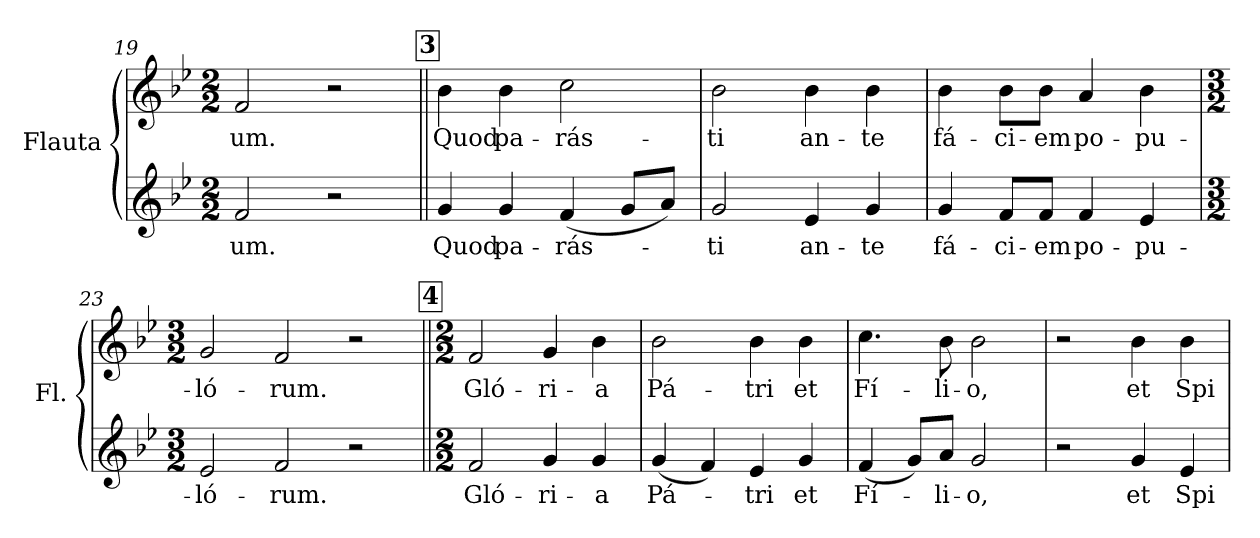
**kern	**text	**kern	**text
*part2	*part2	*part1	*part1
*staff2	*staff2	*staff1	*staff1
*I"Flauta	*	*I"Flauta	*
*I'Fl.	*	*I'Fl.	*
!!LO:LB:g=z
*clefG2	*	*clefG2	*
*k[b-e-]	*	*k[b-e-]	*
*B-:	*	*B-:	*
*M2/2	*	*M2/2	*
=19	=19	=19	=19
!	!LO:LY:b:color=#000000	!	!
!	!	!	!LO:LY:b:color=#000000
2fi/	-um.	2fi/	-um.
2r	.	2r	.
!!LO:REH:place=s1:B:color=#000000:enc=box:fs=13.686:t=3
=20||	=20||	=20||	=20||
!	!LO:LY:b:color=#000000	!	!
!	!	!	!LO:LY:b:color=#000000
4gi/	Quod	4b-i\	Quod
!	!LO:LY:b:color=#000000	!	!
!	!	!	!LO:LY:b:color=#000000
4gi/	pa-	4b-i\	pa-
!	!LO:LY:b:color=#000000	!	!
!	!	!	!LO:LY:b:color=#000000
(4fi/	-rás-	2cci\	-rás-
8gi/L	.	.	.
8ai/J)	.	.	.
=21	=21	=21	=21
!	!LO:LY:b:color=#000000	!	!
!	!	!	!LO:LY:b:color=#000000
2gi/	-ti	2b-i\	-ti
!	!LO:LY:b:color=#000000	!	!
!	!	!	!LO:LY:b:color=#000000
4e-i/	an-	4b-i\	an-
!	!LO:LY:b:color=#000000	!	!
!	!	!	!LO:LY:b:color=#000000
4gi/	-te	4b-i\	-te
=22	=22	=22	=22
!	!LO:LY:b:color=#000000	!	!
!	!	!	!LO:LY:b:color=#000000
4gi/	fá-	4b-i\	fá-
!	!LO:LY:b:color=#000000	!	!
!	!	!	!LO:LY:b:color=#000000
8fi/L	-ci-	8b-i\L	-ci-
!	!LO:LY:b:color=#000000	!	!
!	!	!	!LO:LY:b:color=#000000
8fi/J	-em	8b-i\J	-em
!	!LO:LY:b:color=#000000	!	!
!	!	!	!LO:LY:b:color=#000000
4fi/	po-	4ai/	po-
!	!LO:LY:b:color=#000000	!	!
!	!	!	!LO:LY:b:color=#000000
4e-i/	-pu-	4b-i\	-pu-
=23	=23	=23	=23
*M3/2	*	*M3/2	*
!	!LO:LY:b:color=#000000	!	!
!	!	!	!LO:LY:b:color=#000000
2e-i/	-ló-	2gi/	-ló-
!	!LO:LY:b:color=#000000	!	!
!	!	!	!LO:LY:b:color=#000000
2fi/	-rum.	2fi/	-rum.
2r	.	2r	.
!!LO:REH:place=s1:B:color=#000000:enc=box:fs=13.686:t=4
=24||	=24||	=24||	=24||
*M2/2	*	*M2/2	*
!	!LO:LY:b:color=#000000	!	!
!	!	!	!LO:LY:b:color=#000000
2fi/	Gló-	2fi/	Gló-
!	!LO:LY:b:color=#000000	!	!
!	!	!	!LO:LY:b:color=#000000
4gi/	-ri-	4gi/	-ri-
!	!LO:LY:b:color=#000000	!	!
!	!	!	!LO:LY:b:color=#000000
4gi/	-a	4b-i\	-a
!!LO:LB:g=z
=25	=25	=25	=25
!	!LO:LY:b:color=#000000	!	!
!	!	!	!LO:LY:b:color=#000000
(4gi/	Pá-	2b-i\	Pá-
4fi/)	.	.	.
!	!LO:LY:b:color=#000000	!	!
!	!	!	!LO:LY:b:color=#000000
4e-i/	-tri	4b-i\	-tri
!	!LO:LY:b:color=#000000	!	!
!	!	!	!LO:LY:b:color=#000000
4gi/	et	4b-i\	et
=26	=26	=26	=26
!	!LO:LY:b:color=#000000	!	!
!	!	!	!LO:LY:b:color=#000000
(4fi/	Fí-	4.cci\	Fí-
8gi/L)	.	.	.
!	!LO:LY:b:color=#000000	!	!
!	!	!	!LO:LY:b:color=#000000
8ai/J	-li-	8b-i\	-li-
!	!LO:LY:b:color=#000000	!	!
!	!	!	!LO:LY:b:color=#000000
2gi/	-o,	2b-i\	-o,
=27	=27	=27	=27
2r	.	2r	.
!	!LO:LY:b:color=#000000	!	!
!	!	!	!LO:LY:b:color=#000000
4gi/	et	4b-i\	et
!	!LO:LY:b:color=#000000	!	!
!	!	!	!LO:LY:b:color=#000000
4e-i/	Spi-	4b-i\	Spi-
=	=	=	=
*-	*-	*-	*-
